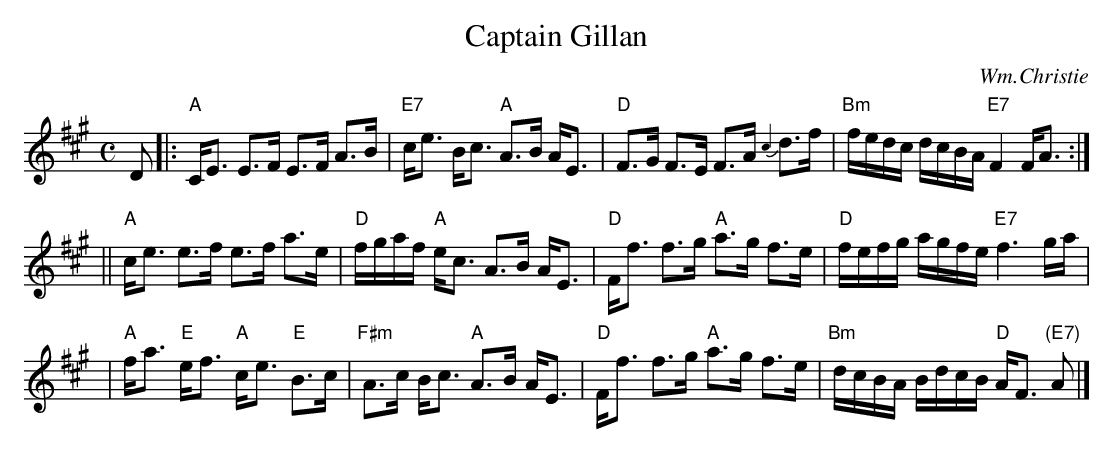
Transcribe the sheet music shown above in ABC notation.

X:1
T: Captain Gillan
C: Wm.Christie
M: C
L: 1/16
K: A
D2 \
|: "A"CE3 E3F E3F A3B | "E7"ce3 Bc3 "A"A3B AE3 \
| "D"F3G F3E F3A {c2}d3f | "Bm"fedc dcBA "E7"F4 FA3 :|
|| "A"ce3 e3f e3f a3e | "D"fgaf "A"ec3 A3B AE3 \
| "D"Ff3 f3g "A"a3g f3e | "D"fefg agfe "E7"f6 ga |
| "A"fa3 "E"ef3 "A"ce3 "E"B3c | "F#m"A3c Bc3 "A"A3B AE3 \
| "D"Ff3 f3g "A"a3g f3e | "Bm"dcBA BdcB "D"AF3 "(E7)"A2 |]
